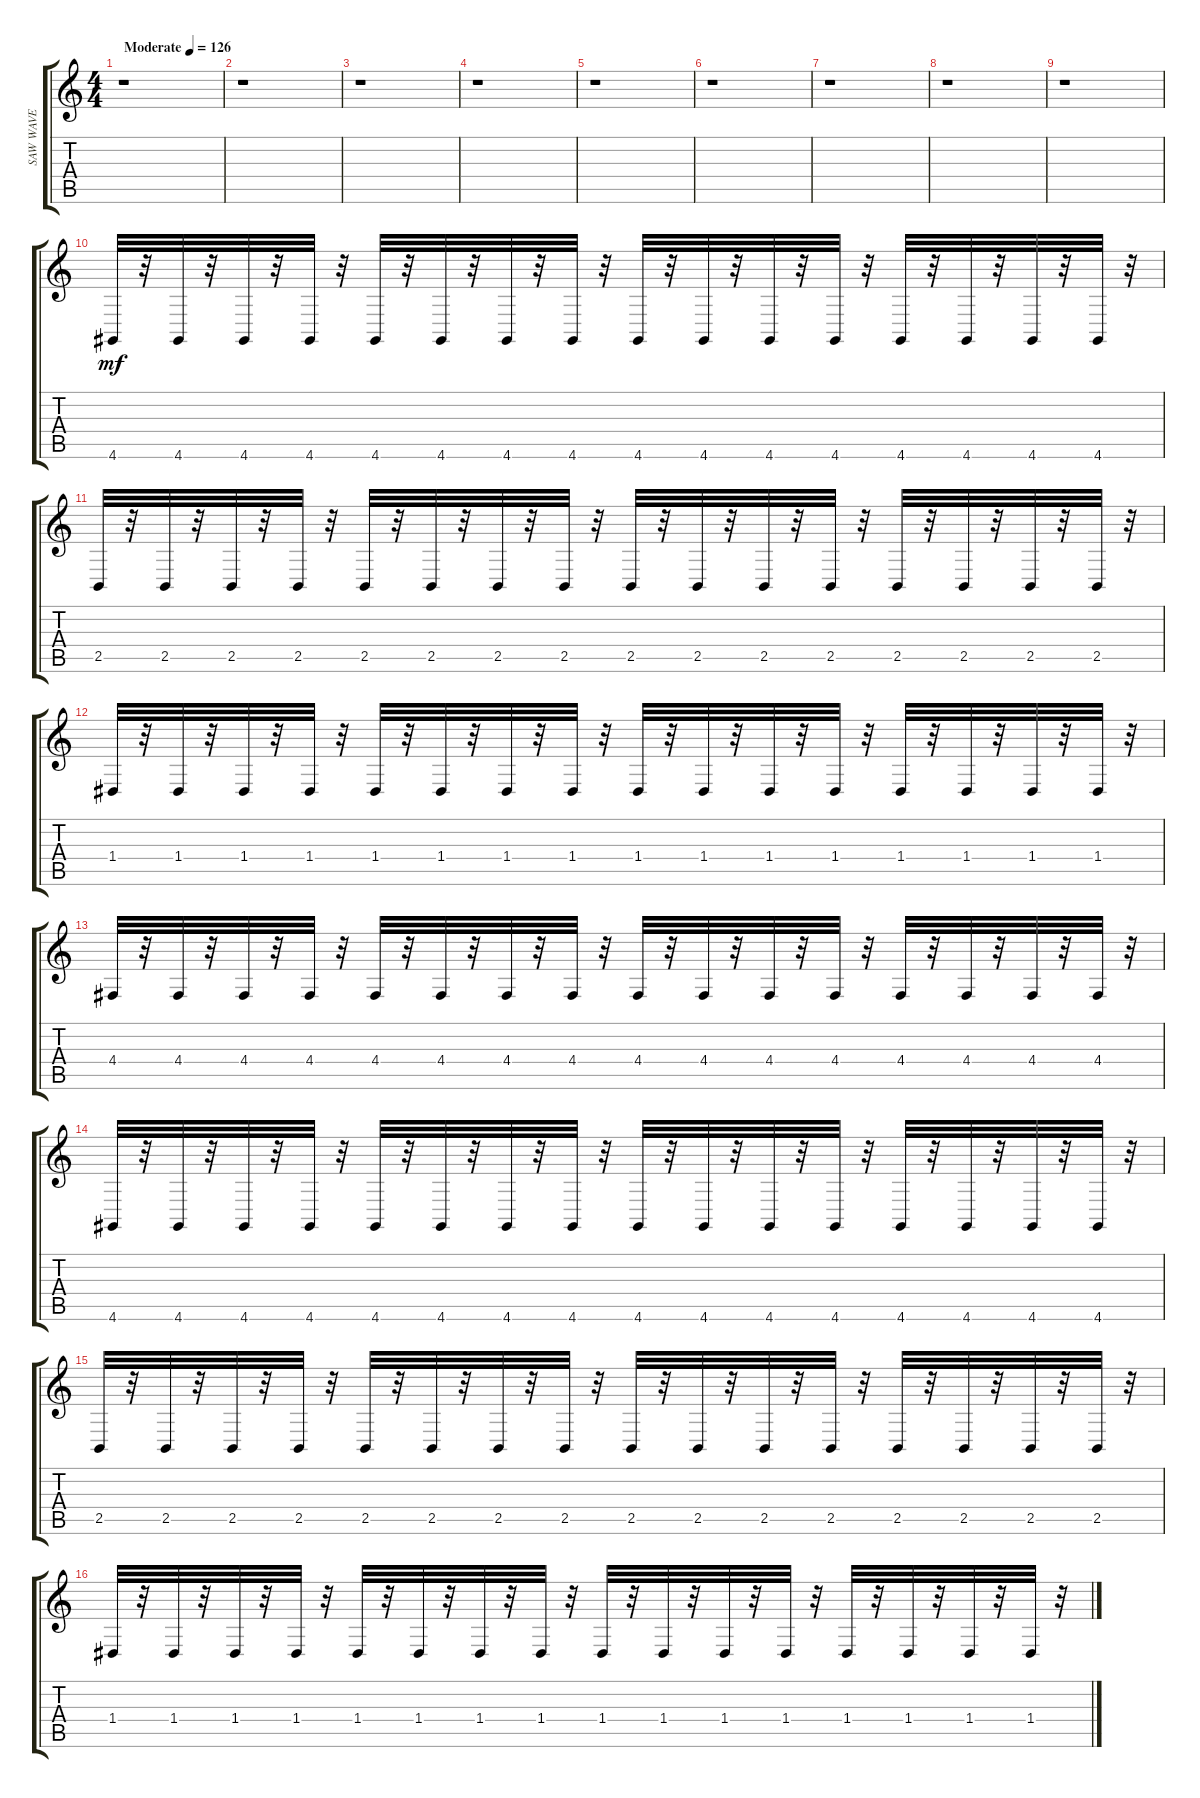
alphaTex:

\track ("SAW WAVE" "SAW WAVE") {instrument lead2sawtooth}
\staff {score tabs}
\tuning (E4 B3 G3 D3 A2 E2) {hide}
\ts (4 4)
\tempo (126 "Moderate")
\clef g2
\ks c
r.1{dy mf instrument lead2sawtooth} |
r.1 |
r.1 |
r.1 |
r.1 |
r.1 |
r.1 |
r.1 |
r.1 |
4.6.32 r.32 4.6.32 r.32 4.6.32 r.32 4.6.32 r.32 4.6.32 r.32 4.6.32 r.32 4.6.32 r.32 4.6.32 r.32 4.6.32 r.32 4.6.32 r.32 4.6.32 r.32 4.6.32 r.32 4.6.32 r.32 4.6.32 r.32 4.6.32 r.32 4.6.32 r.32 |
2.5.32 r.32 2.5.32 r.32 2.5.32 r.32 2.5.32 r.32 2.5.32 r.32 2.5.32 r.32 2.5.32 r.32 2.5.32 r.32 2.5.32 r.32 2.5.32 r.32 2.5.32 r.32 2.5.32 r.32 2.5.32 r.32 2.5.32 r.32 2.5.32 r.32 2.5.32 r.32 |
1.4.32 r.32 1.4.32 r.32 1.4.32 r.32 1.4.32 r.32 1.4.32 r.32 1.4.32 r.32 1.4.32 r.32 1.4.32 r.32 1.4.32 r.32 1.4.32 r.32 1.4.32 r.32 1.4.32 r.32 1.4.32 r.32 1.4.32 r.32 1.4.32 r.32 1.4.32 r.32 |
4.4.32 r.32 4.4.32 r.32 4.4.32 r.32 4.4.32 r.32 4.4.32 r.32 4.4.32 r.32 4.4.32 r.32 4.4.32 r.32 4.4.32 r.32 4.4.32 r.32 4.4.32 r.32 4.4.32 r.32 4.4.32 r.32 4.4.32 r.32 4.4.32 r.32 4.4.32 r.32 |
4.6.32 r.32 4.6.32 r.32 4.6.32 r.32 4.6.32 r.32 4.6.32 r.32 4.6.32 r.32 4.6.32 r.32 4.6.32 r.32 4.6.32 r.32 4.6.32 r.32 4.6.32 r.32 4.6.32 r.32 4.6.32 r.32 4.6.32 r.32 4.6.32 r.32 4.6.32 r.32 |
2.5.32 r.32 2.5.32 r.32 2.5.32 r.32 2.5.32 r.32 2.5.32 r.32 2.5.32 r.32 2.5.32 r.32 2.5.32 r.32 2.5.32 r.32 2.5.32 r.32 2.5.32 r.32 2.5.32 r.32 2.5.32 r.32 2.5.32 r.32 2.5.32 r.32 2.5.32 r.32 |
1.4.32 r.32 1.4.32 r.32 1.4.32 r.32 1.4.32 r.32 1.4.32 r.32 1.4.32 r.32 1.4.32 r.32 1.4.32 r.32 1.4.32 r.32 1.4.32 r.32 1.4.32 r.32 1.4.32 r.32 1.4.32 r.32 1.4.32 r.32 1.4.32 r.32 1.4.32 r.32
